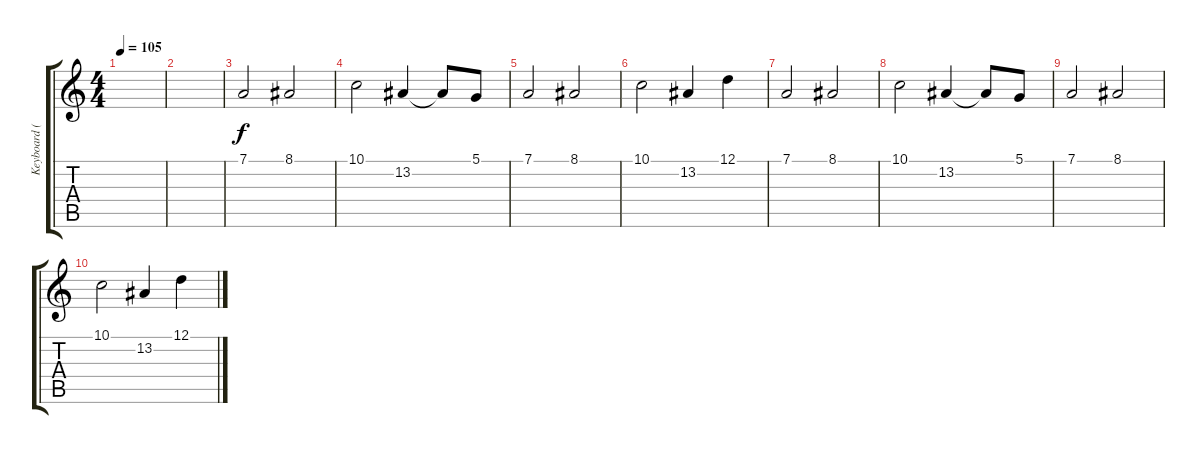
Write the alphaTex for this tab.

\track ("Keyboard (Flake)" "Keyboard (") {instrument tremolostrings}
\staff {score tabs}
\tuning (D4 A3 F3 C3 G2 C2) {hide}
\ts (4 4)
\tempo 105
\clef g2
\ks c
|
|
7.1.2 8.1.2 |
10.1.2 13.2.4 13.2{t}.8 5.1.8 |
7.1.2 8.1.2 |
10.1.2 13.2.4 12.1.4 |
7.1.2 8.1.2 |
10.1.2 13.2.4 13.2{t}.8 5.1.8 |
7.1.2 8.1.2 |
10.1.2 13.2.4 12.1.4
